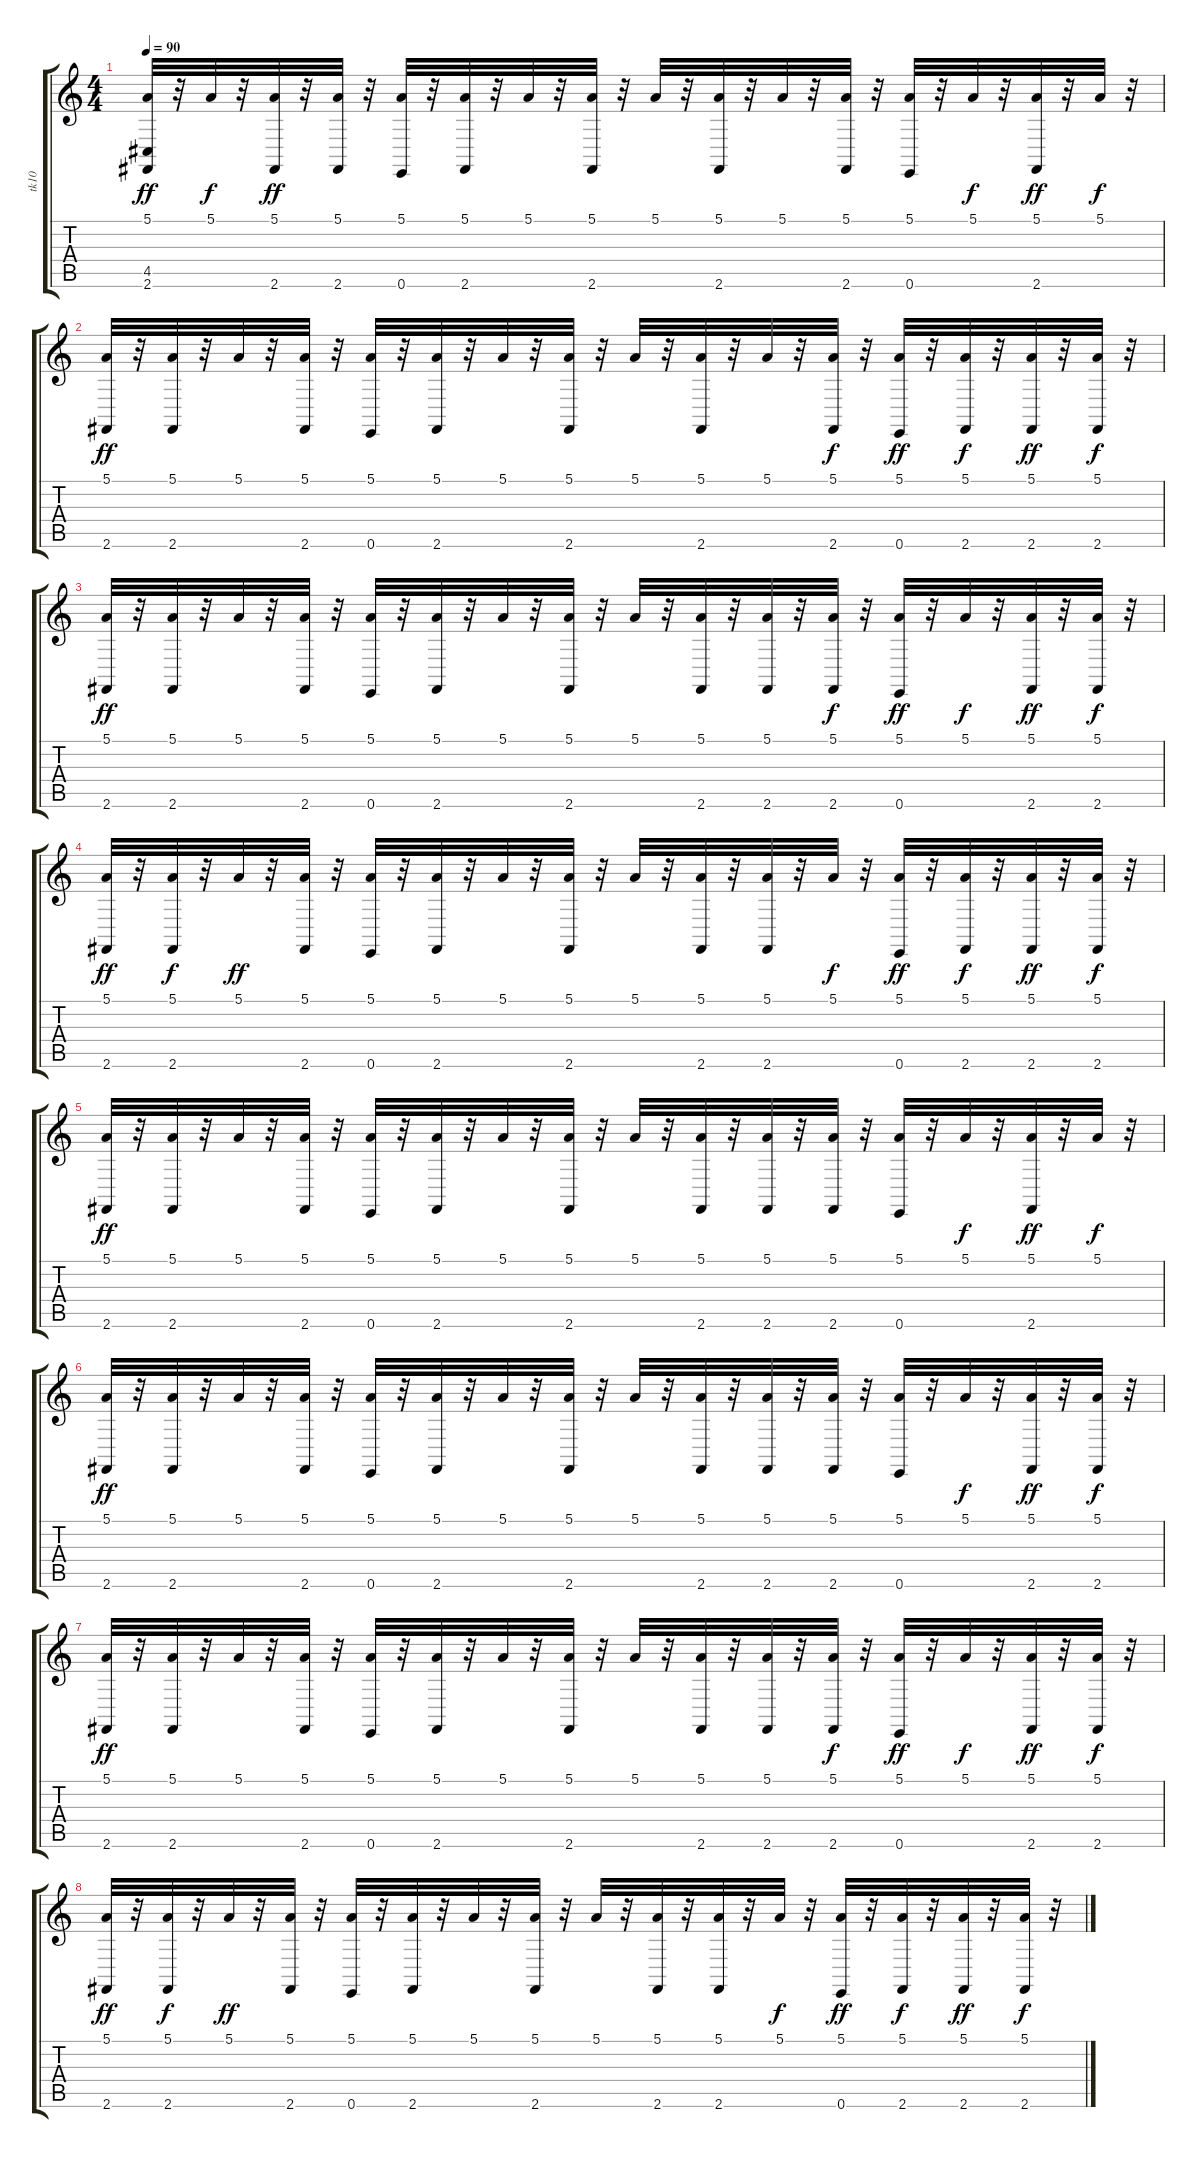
\track ("tk10" "tk10") {instrument acousticgrandpiano}
\staff {score tabs}
\tuning (E4 B3 G3 D3 A2 E2) {hide}
\ts (4 4)
\tempo 90
\clef g2
\ks c
(5.1 4.5 2.6).32{dy ff} r.32 5.1.32{dy f} r.32 (5.1 2.6).32{dy ff} r.32 (5.1 2.6).32 r.32 (5.1 0.6).32 r.32 (5.1 2.6).32 r.32 5.1.32 r.32 (5.1 2.6).32 r.32 5.1.32 r.32 (5.1 2.6).32 r.32 5.1.32 r.32 (5.1 2.6).32 r.32 (5.1 0.6).32 r.32 5.1.32{dy f} r.32 (5.1 2.6).32{dy ff} r.32 5.1.32{dy f} r.32 |
(5.1 2.6).32{dy ff} r.32 (5.1 2.6).32 r.32 5.1.32 r.32 (5.1 2.6).32 r.32 (5.1 0.6).32 r.32 (5.1 2.6).32 r.32 5.1.32 r.32 (5.1 2.6).32 r.32 5.1.32 r.32 (5.1 2.6).32 r.32 5.1.32 r.32 (5.1 2.6).32{dy f} r.32 (5.1 0.6).32{dy ff} r.32 (5.1 2.6).32{dy f} r.32 (5.1 2.6).32{dy ff} r.32 (5.1 2.6).32{dy f} r.32 |
(5.1 2.6).32{dy ff} r.32 (5.1 2.6).32 r.32 5.1.32 r.32 (5.1 2.6).32 r.32 (5.1 0.6).32 r.32 (5.1 2.6).32 r.32 5.1.32 r.32 (5.1 2.6).32 r.32 5.1.32 r.32 (5.1 2.6).32 r.32 (5.1 2.6).32 r.32 (5.1 2.6).32{dy f} r.32 (5.1 0.6).32{dy ff} r.32 5.1.32{dy f} r.32 (5.1 2.6).32{dy ff} r.32 (5.1 2.6).32{dy f} r.32 |
(5.1 2.6).32{dy ff} r.32 (5.1 2.6).32{dy f} r.32 5.1.32{dy ff} r.32 (5.1 2.6).32 r.32 (5.1 0.6).32 r.32 (5.1 2.6).32 r.32 5.1.32 r.32 (5.1 2.6).32 r.32 5.1.32 r.32 (5.1 2.6).32 r.32 (5.1 2.6).32 r.32 5.1.32{dy f} r.32 (5.1 0.6).32{dy ff} r.32 (5.1 2.6).32{dy f} r.32 (5.1 2.6).32{dy ff} r.32 (5.1 2.6).32{dy f} r.32 |
(5.1 2.6).32{dy ff} r.32 (5.1 2.6).32 r.32 5.1.32 r.32 (5.1 2.6).32 r.32 (5.1 0.6).32 r.32 (5.1 2.6).32 r.32 5.1.32 r.32 (5.1 2.6).32 r.32 5.1.32 r.32 (5.1 2.6).32 r.32 (5.1 2.6).32 r.32 (5.1 2.6).32 r.32 (5.1 0.6).32 r.32 5.1.32{dy f} r.32 (5.1 2.6).32{dy ff} r.32 5.1.32{dy f} r.32 |
(5.1 2.6).32{dy ff} r.32 (5.1 2.6).32 r.32 5.1.32 r.32 (5.1 2.6).32 r.32 (5.1 0.6).32 r.32 (5.1 2.6).32 r.32 5.1.32 r.32 (5.1 2.6).32 r.32 5.1.32 r.32 (5.1 2.6).32 r.32 (5.1 2.6).32 r.32 (5.1 2.6).32 r.32 (5.1 0.6).32 r.32 5.1.32{dy f} r.32 (5.1 2.6).32{dy ff} r.32 (5.1 2.6).32{dy f} r.32 |
(5.1 2.6).32{dy ff} r.32 (5.1 2.6).32 r.32 5.1.32 r.32 (5.1 2.6).32 r.32 (5.1 0.6).32 r.32 (5.1 2.6).32 r.32 5.1.32 r.32 (5.1 2.6).32 r.32 5.1.32 r.32 (5.1 2.6).32 r.32 (5.1 2.6).32 r.32 (5.1 2.6).32{dy f} r.32 (5.1 0.6).32{dy ff} r.32 5.1.32{dy f} r.32 (5.1 2.6).32{dy ff} r.32 (5.1 2.6).32{dy f} r.32 |
(5.1 2.6).32{dy ff} r.32 (5.1 2.6).32{dy f} r.32 5.1.32{dy ff} r.32 (5.1 2.6).32 r.32 (5.1 0.6).32 r.32 (5.1 2.6).32 r.32 5.1.32 r.32 (5.1 2.6).32 r.32 5.1.32 r.32 (5.1 2.6).32 r.32 (5.1 2.6).32 r.32 5.1.32{dy f} r.32 (5.1 0.6).32{dy ff} r.32 (5.1 2.6).32{dy f} r.32 (5.1 2.6).32{dy ff} r.32 (5.1 2.6).32{dy f} r.32
